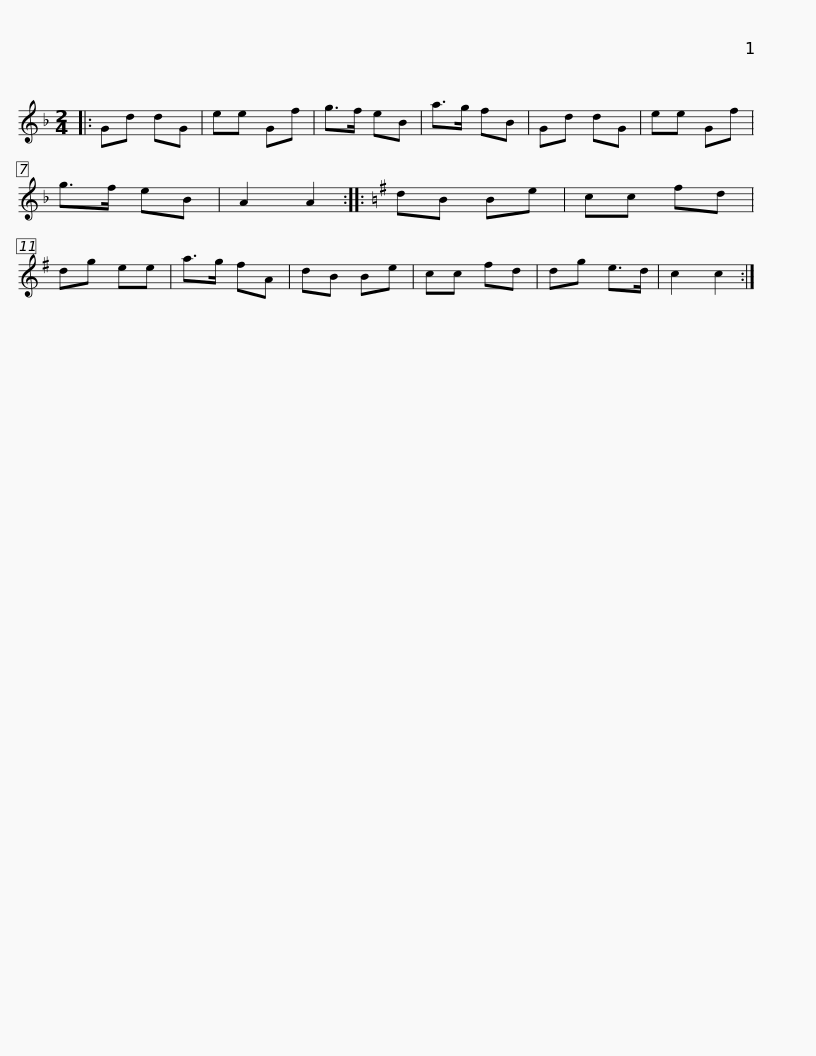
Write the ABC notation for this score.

X:1
L:1/8
M:2/4
I:linebreak $
K:F
V:1 treble
V:1
|: Gd dG | ee Gf | g>f eB | a>g fB | Gd dG | %5
 ee Gf | g>f eB | A2 A2 ::[K:G] dB Be | cc fd |$ %10
 dg ee | a>g fA | dB Be | cc fd | dg e>d | %15
 c2 c2 :| %16
